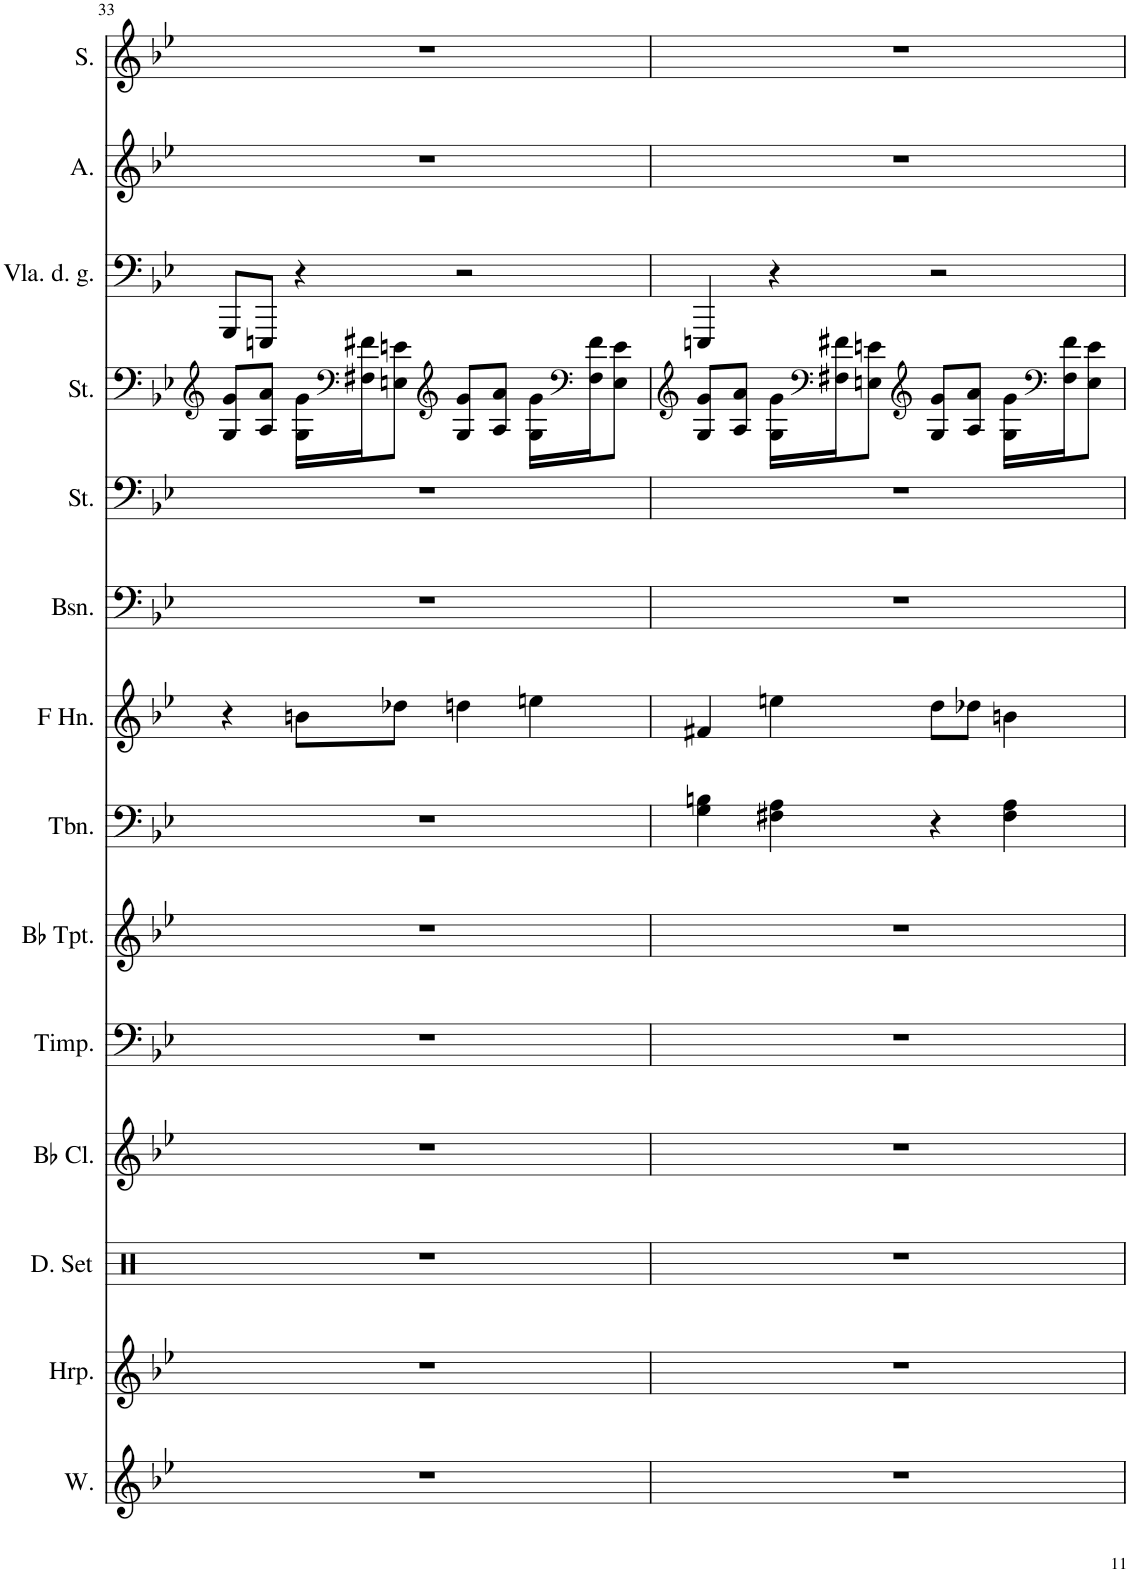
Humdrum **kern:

**kern	**kern	**kern	**kern	**kern	**kern	**kern	**kern	**kern	**kern	**kern	**kern	**kern	**kern
*part14	*part13	*part12	*part11	*part10	*part9	*part8	*part7	*part6	*part5	*part4	*part3	*part2	*part1
*staff14	*staff13	*staff12	*staff11	*staff10	*staff9	*staff8	*staff7	*staff6	*staff5	*staff4	*staff3	*staff2	*staff1
*I"Winds, Flute	*I"Harp, Harp	*I"Drumset, feedback appreciated	*I"Bb Clarinet, Clarinet	*I"Timpani, Timpani	*I"Bb Trumpet, The Midi Zone	*I"Trombone, Trombone	*I"Horn in F, Brv13@aol.com	*I"Bassoon, Brandon Vidal	*I"Strings, sequenced by	*I"Strings, EPISODE I	*I"Viola da gamba, The Phantom Menace	*I"Alto, Duel of the Fates	*I"Soprano, John William's
*I'W.	*I'Hrp.	*I'D. Set	*I'Bb Cl.	*I'Timp.	*I'Bb Tpt.	*I'Tbn.	*	*I'Bsn.	*I'St.	*I'St.	*I'Vla. d. g.	*I'A.	*I'S.
!!LO:PB:g=z
*clefG2	*clefG2	*clefX	*clefG2	*clefF4	*clefG2	*clefF4	*clefG2	*clefF4	*clefF4	*clefG2	*clefF4	*clefG2	*clefG2
*	*	*	*Trd1c2	*	*Trd1c2	*	*Trd4c7	*	*	*	*	*	*
*k[b-e-]	*k[b-e-]	*k[]	*k[b-e-]	*k[b-e-]	*k[b-e-]	*k[b-e-]	*k[b-e-]	*k[b-e-]	*k[b-e-]	*k[b-e-]	*k[b-e-]	*k[b-e-]	*k[b-e-]
*M4/4	*M4/4	*M4/4	*M4/4	*M4/4	*M4/4	*M4/4	*M4/4	*M4/4	*M4/4	*M4/4	*M4/4	*M4/4	*M4/4
=33	=33	=33	=33	=33	=33	=33	=33	=33	=33	=33	=33	=33	=33
1r	1r	1r	1r	1r	1r	1r	4r	1r	1r	8G/ 8g/L	8GGG/L	1r	1r
.	.	.	.	.	.	.	.	.	.	8A/ 8a/J	8EEEn/J	.	.
.	.	.	.	.	.	.	8bn\L	.	.	16G\ 16g\LL	4r	.	.
*	*	*	*	*	*	*	*	*	*	*clefF4	*	*	*
.	.	.	.	.	.	.	.	.	.	16F#X\ 16f#X\J	.	.	.
.	.	.	.	.	.	.	8dd-X\J	.	.	8En\ 8en\J	.	.	.
*	*	*	*	*	*	*	*	*	*	*clefG2	*	*	*
.	.	.	.	.	.	.	4ddn\	.	.	8G/ 8g/L	2r	.	.
.	.	.	.	.	.	.	.	.	.	8A/ 8a/J	.	.	.
.	.	.	.	.	.	.	4een\	.	.	16G\ 16g\LL	.	.	.
*	*	*	*	*	*	*	*	*	*	*clefF4	*	*	*
.	.	.	.	.	.	.	.	.	.	16F#\ 16f#\J	.	.	.
.	.	.	.	.	.	.	.	.	.	8E\ 8e\J	.	.	.
=34	=34	=34	=34	=34	=34	=34	=34	=34	=34	=34	=34	=34	=34
*	*	*	*	*	*	*	*	*	*	*clefG2	*	*	*
1r	1r	1r	1r	1r	1r	4G\ 4Bn\	4f#X/	1r	1r	8G/ 8g/L	4EEEn/	1r	1r
.	.	.	.	.	.	.	.	.	.	8A/ 8a/J	.	.	.
.	.	.	.	.	.	4F#X\ 4A\	4een\	.	.	16G\ 16g\LL	4r	.	.
*	*	*	*	*	*	*	*	*	*	*clefF4	*	*	*
.	.	.	.	.	.	.	.	.	.	16F#X\ 16f#X\J	.	.	.
.	.	.	.	.	.	.	.	.	.	8En\ 8en\J	.	.	.
*	*	*	*	*	*	*	*	*	*	*clefG2	*	*	*
.	.	.	.	.	.	4r	8dd\L	.	.	8G/ 8g/L	2r	.	.
.	.	.	.	.	.	.	8dd-X\J	.	.	8A/ 8a/J	.	.	.
.	.	.	.	.	.	4F#\ 4A\	4bn\	.	.	16G\ 16g\LL	.	.	.
*	*	*	*	*	*	*	*	*	*	*clefF4	*	*	*
.	.	.	.	.	.	.	.	.	.	16F#\ 16f#\J	.	.	.
.	.	.	.	.	.	.	.	.	.	8E\ 8e\J	.	.	.
=	=	=	=	=	=	=	=	=	=	=	=	=	=
*-	*-	*-	*-	*-	*-	*-	*-	*-	*-	*-	*-	*-	*-
